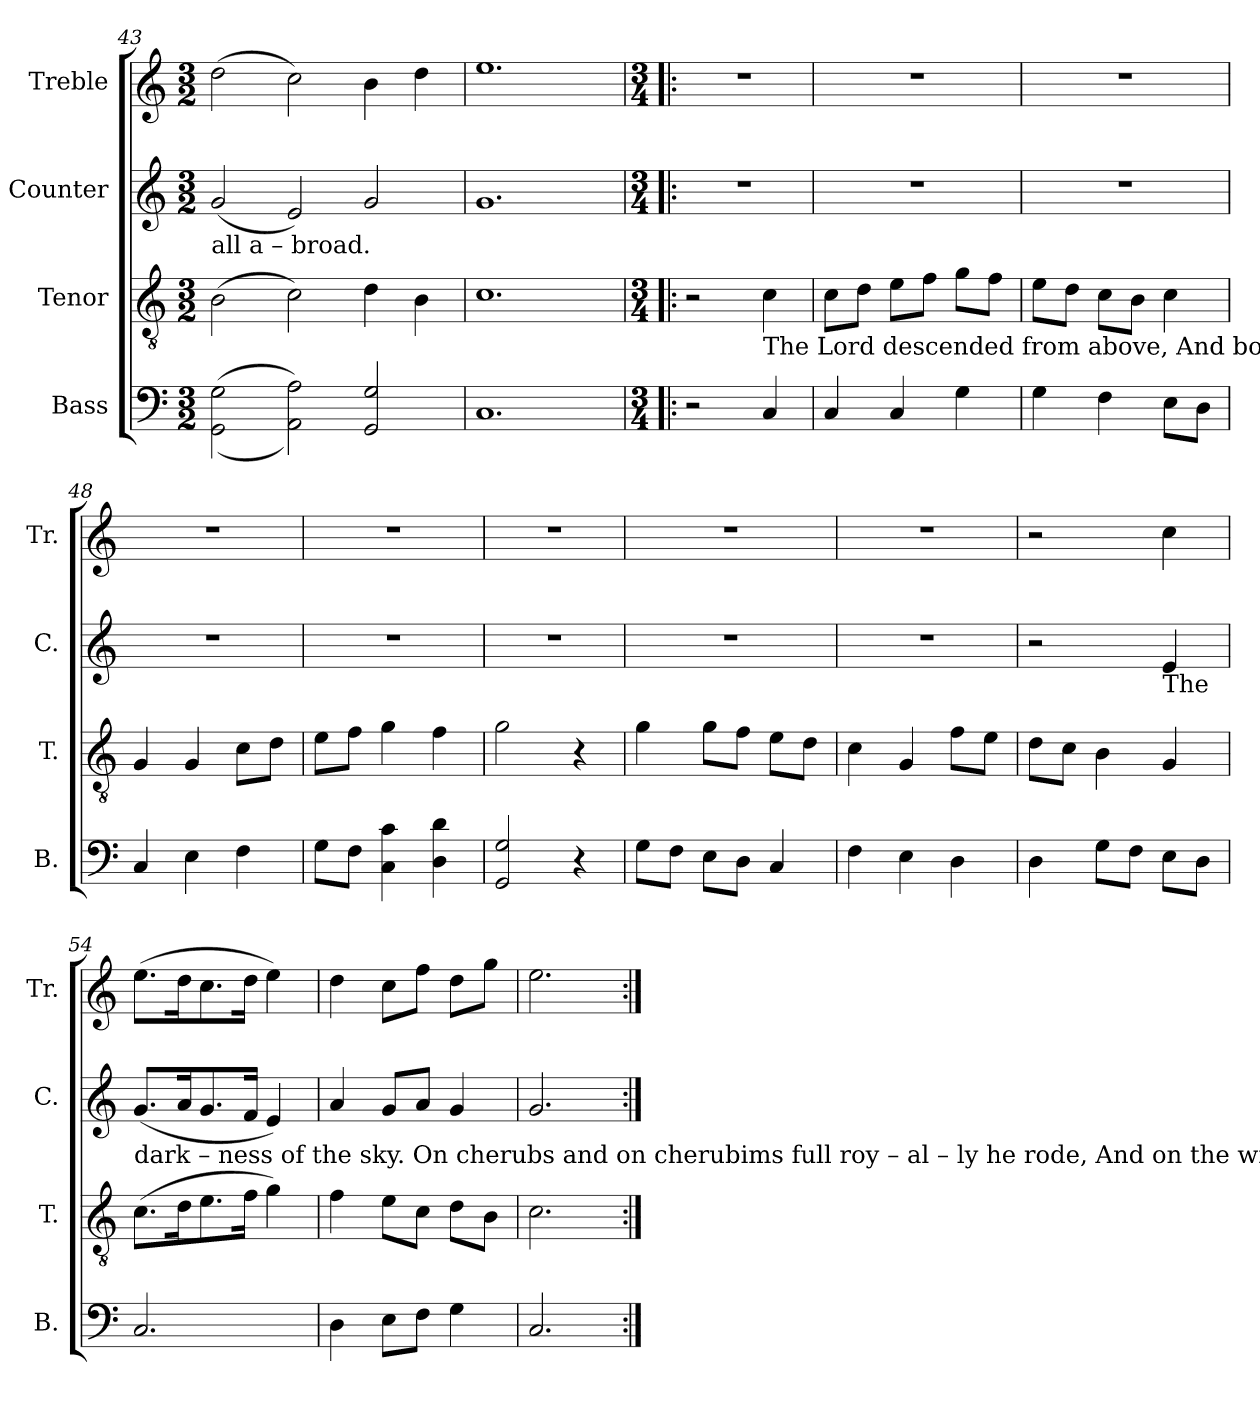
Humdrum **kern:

**kern	**kern	**kern	**kern
*part4	*part3	*part2	*part1
*staff4	*staff3	*staff2	*staff1
*I"Bass	*I"Tenor	*I"Counter	*I"Treble
*I'B.	*I'T.	*I'C.	*I'Tr.
!!LO:LB:g=z
*clefF4	*clefGv2	*clefG2	*clefG2
*k[]	*k[]	*k[]	*k[]
*M3/2	*M3/2	*M3/2	*M3/2
=43	=43	=43	=43
!	!	!LO:TX:b:t=all      a   –  broad.	!
((2GG\ 2G\	(2B\	(2g/	(2dd\
2AA\ 2A\))	2c\)	2e/)	2cc\)
2GG/ 2G/	4d\	2g/	4b\
.	4B\	.	4dd\
=44	=44	=44	=44
1.C	1.c	1.g	1.ee
=45!|:	=45!|:	=45!|:	=45!|:
*M3/4	*M3/4	*M3/4	*M3/4
*	*	*	*MM120
2r	2r	2.r	2.r
!	!LO:TX:b:t=The Lord descended  from above, And bowed the heav'ns most high; And  un–der–neath his feet  he   cast    The	!	!
4C/	4c\	.	.
=46	=46	=46	=46
4C/	8c\L	2.r	2.r
.	8d\J	.	.
4C/	8e\L	.	.
.	8f\J	.	.
4G\	8g\L	.	.
.	8f\J	.	.
=47	=47	=47	=47
4G\	8e\L	2.r	2.r
.	8d\J	.	.
4F\	8c\L	.	.
.	8B\J	.	.
8E\L	4c\	.	.
8D\J	.	.	.
=48	=48	=48	=48
4C/	4G/	2.r	2.r
4E\	4G/	.	.
4F\	8c\L	.	.
.	8d\J	.	.
=49	=49	=49	=49
8G\L	8e\L	2.r	2.r
8F\J	8f\J	.	.
4C\ 4c\	4g\	.	.
4D\ 4d\	4f\	.	.
=50	=50	=50	=50
2GG/ 2G/	2g\	2.r	2.r
4r	4r	.	.
=51	=51	=51	=51
8G\L	4g\	2.r	2.r
8F\J	.	.	.
8E\L	8g\L	.	.
8D\J	8f\J	.	.
4C/	8e\L	.	.
.	8d\J	.	.
=52	=52	=52	=52
4F\	4c\	2.r	2.r
4E\	4G/	.	.
4D\	8f\L	.	.
.	8e\J	.	.
=53	=53	=53	=53
4D\	8d\L	2r	2r
.	8c\J	.	.
8G\L	4B\	.	.
8F\J	.	.	.
!	!	!LO:TX:b:t=The	!
8E\L	4G/	4e/	4cc\
8D\J	.	.	.
!!LO:LB:g=z
=54	=54	=54	=54
!	!	!LO:TX:b:t=dark         –         ness  of   the    sky.                       On   cherubs  and on cherubims   full   roy – al – ly   he      rode,          And  on  the  wings of	!
2.C/	(8.c\L	(8.g/L	(8.ee\L
.	16d\K	16a/K	16dd\K
.	8.e\	8.g/	8.cc\
.	16f\Jk	16f/Jk	16dd\Jk
.	4g\)	4e/)	4ee\)
=55	=55	=55	=55
4D\	4f\	4a/	4dd\
8E\L	8e\L	8g/L	8cc\L
8F\J	8c\J	8a/J	8ff\J
4G\	8d\L	4g/	8dd\L
.	8B\J	.	8gg\J
=56	=56	=56	=56
2.C/	2.c\	2.g/	2.ee\
=:|!	=:|!	=:|!	=:|!
*-	*-	*-	*-
